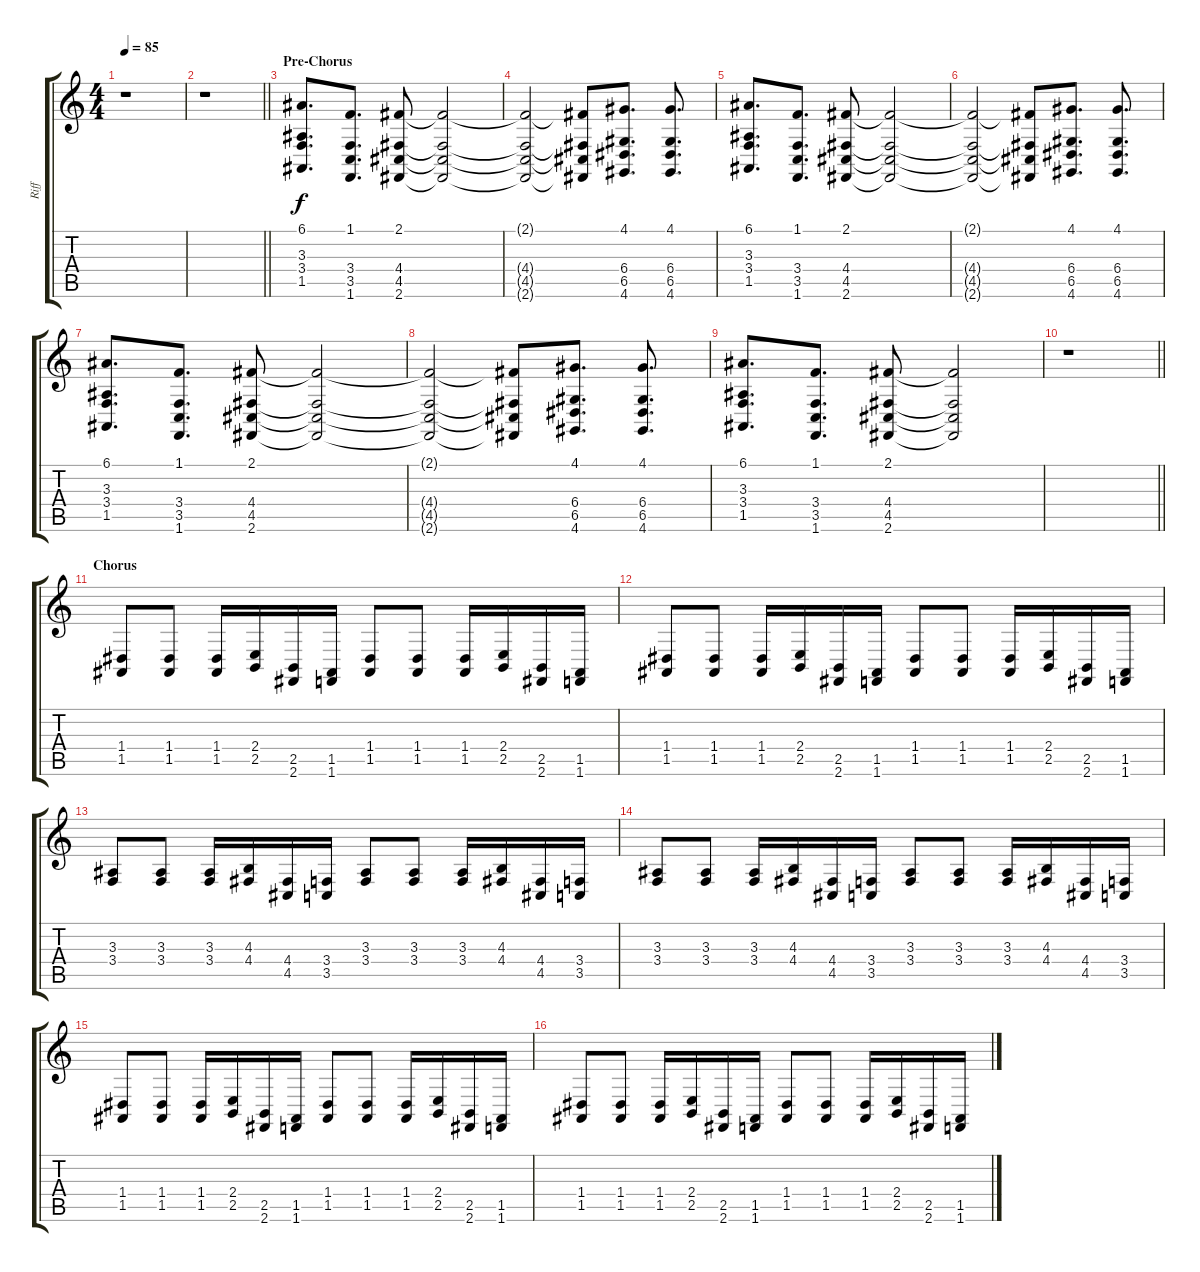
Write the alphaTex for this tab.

\track ("Riff" "Riff") {instrument lead2sawtooth}
\staff {score tabs}
\tuning (E4 B3 G3 D3 A2 E2) {hide}
\ts (4 4)
\tempo 85
\clef g2
\ks c
r.1{dy f} |
\barLineRight lightlight
r.1 |
\section ("" "Pre-Chorus")
(6.1 3.3 3.4 1.5).8{d instrument percussiveorgan} (1.1 3.4 3.5 1.6).8{d} (2.1 4.4 4.5 2.6).8 (2.1{t} 4.4{t} 4.5{t} 2.6{t}).2 |
(2.1{t} 4.4{t} 4.5{t} 2.6{t}).2 (2.1{t} 4.4{t} 4.5{t} 2.6{t}).8 (4.1 6.4 6.5 4.6).8{d} (4.1 6.4 6.5 4.6).8{d} |
(6.1 3.3 3.4 1.5).8{d} (1.1 3.4 3.5 1.6).8{d} (2.1 4.4 4.5 2.6).8 (2.1{t} 4.4{t} 4.5{t} 2.6{t}).2 |
(2.1{t} 4.4{t} 4.5{t} 2.6{t}).2 (2.1{t} 4.4{t} 4.5{t} 2.6{t}).8 (4.1 6.4 6.5 4.6).8{d} (4.1 6.4 6.5 4.6).8{d} |
(6.1 3.3 3.4 1.5).8{d} (1.1 3.4 3.5 1.6).8{d} (2.1 4.4 4.5 2.6).8 (2.1{t} 4.4{t} 4.5{t} 2.6{t}).2 |
(2.1{t} 4.4{t} 4.5{t} 2.6{t}).2 (2.1{t} 4.4{t} 4.5{t} 2.6{t}).8 (4.1 6.4 6.5 4.6).8{d} (4.1 6.4 6.5 4.6).8{d} |
(6.1 3.3 3.4 1.5).8{d} (1.1 3.4 3.5 1.6).8{d} (2.1 4.4 4.5 2.6).8 (2.1{t} 4.4{t} 4.5{t} 2.6{t}).2 |
\barLineRight lightlight
r.1 |
\section ("" "Chorus")
(1.4 1.5).8{instrument lead2sawtooth} (1.4 1.5).8 (1.4 1.5).16 (2.4 2.5).16 (2.5 2.6).16 (1.5 1.6).16 (1.4 1.5).8 (1.4 1.5).8 (1.4 1.5).16 (2.4 2.5).16 (2.5 2.6).16 (1.5 1.6).16 |
(1.4 1.5).8 (1.4 1.5).8 (1.4 1.5).16 (2.4 2.5).16 (2.5 2.6).16 (1.5 1.6).16 (1.4 1.5).8 (1.4 1.5).8 (1.4 1.5).16 (2.4 2.5).16 (2.5 2.6).16 (1.5 1.6).16 |
(3.3 3.4).8 (3.3 3.4).8 (3.3 3.4).16 (4.3 4.4).16 (4.4 4.5).16 (3.4 3.5).16 (3.3 3.4).8 (3.3 3.4).8 (3.3 3.4).16 (4.3 4.4).16 (4.4 4.5).16 (3.4 3.5).16 |
(3.3 3.4).8 (3.3 3.4).8 (3.3 3.4).16 (4.3 4.4).16 (4.4 4.5).16 (3.4 3.5).16 (3.3 3.4).8 (3.3 3.4).8 (3.3 3.4).16 (4.3 4.4).16 (4.4 4.5).16 (3.4 3.5).16 |
(1.4 1.5).8 (1.4 1.5).8 (1.4 1.5).16 (2.4 2.5).16 (2.5 2.6).16 (1.5 1.6).16 (1.4 1.5).8 (1.4 1.5).8 (1.4 1.5).16 (2.4 2.5).16 (2.5 2.6).16 (1.5 1.6).16 |
(1.4 1.5).8 (1.4 1.5).8 (1.4 1.5).16 (2.4 2.5).16 (2.5 2.6).16 (1.5 1.6).16 (1.4 1.5).8 (1.4 1.5).8 (1.4 1.5).16 (2.4 2.5).16 (2.5 2.6).16 (1.5 1.6).16
